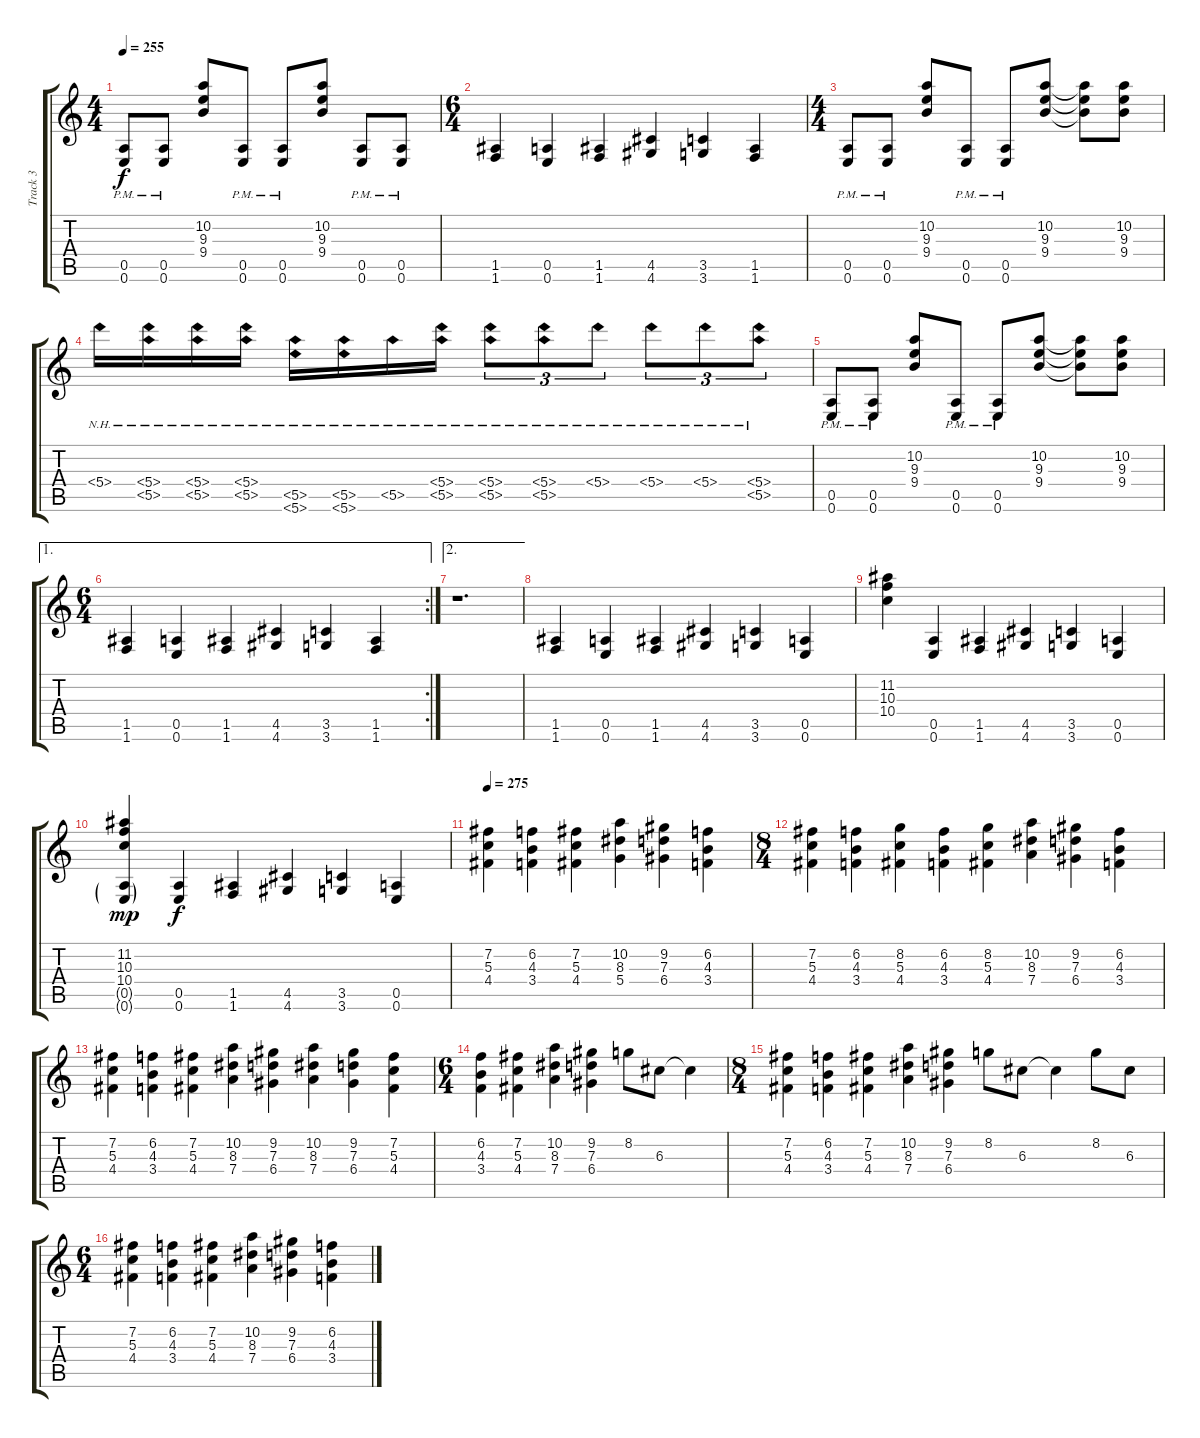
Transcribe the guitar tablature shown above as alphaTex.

\track ("Track 3" "Track 3") {instrument distortionguitar}
\staff {score tabs}
\tuning (E4 B3 G3 D3 A2 E2) {hide}
\ts (4 4)
\tempo 255
\clef g2
\ks c
(0.5{pm} 0.6{pm}).8{dy f} (0.5{pm} 0.6{pm}).8 (10.2 9.3 9.4).8 (0.5{pm} 0.6{pm}).8 (0.5{pm} 0.6{pm}).8 (10.2 9.3 9.4).8 (0.5{pm} 0.6{pm}).8 (0.5{pm} 0.6{pm}).8 |
\ts (6 4)
(1.5 1.6).4 (0.5 0.6).4 (1.5 1.6).4 (4.5 4.6).4 (3.5 3.6).4 (1.5 1.6).4 |
\ts (4 4)
(0.5{pm} 0.6{pm}).8 (0.5{pm} 0.6{pm}).8 (10.2 9.3 9.4).8 (0.5{pm} 0.6{pm}).8 (0.5{pm} 0.6{pm}).8 (10.2 9.3 9.4).8 (10.2{t} 9.3{t} 9.4{t}).8 (10.2 9.3 9.4).8 |
5.4{nh}.16 (5.4{nh} 5.5{nh}).16 (5.4{nh} 5.5{nh}).16 (5.4{nh} 5.5{nh}).16 (5.5{nh} 5.6{nh}).16 (5.5{nh} 5.6{nh}).16 5.5{nh}.16 (5.4{nh} 5.5{nh}).16 (5.4{nh} 5.5{nh}).8{tu (3 2)} (5.4{nh} 5.5{nh}).8{tu (3 2)} 5.4{nh}.8{tu (3 2)} 5.4{nh}.8{tu (3 2)} 5.4{nh}.8{tu (3 2)} (5.4{nh} 5.5{nh}).8{tu (3 2)} |
(0.5{pm} 0.6{pm}).8 (0.5{pm} 0.6{pm}).8 (10.2 9.3 9.4).8 (0.5{pm} 0.6{pm}).8 (0.5{pm} 0.6{pm}).8 (10.2 9.3 9.4).8 (10.2{t} 9.3{t} 9.4{t}).8 (10.2 9.3 9.4).8 |
\ae 1
\rc 2
\ts (6 4)
(1.5 1.6).4 (0.5 0.6).4 (1.5 1.6).4 (4.5 4.6).4 (3.5 3.6).4 (1.5 1.6).4 |
\ae 2
r.1{d} |
(1.5 1.6).4 (0.5 0.6).4 (1.5 1.6).4 (4.5 4.6).4 (3.5 3.6).4 (0.5 0.6).4 |
(11.2 10.3 10.4).4 (0.5 0.6).4 (1.5 1.6).4 (4.5 4.6).4 (3.5 3.6).4 (0.5 0.6).4 |
(11.2 10.3 10.4 0.5{g} 0.6{g}).4{dy mp} (0.5 0.6).4{dy f} (1.5 1.6).4 (4.5 4.6).4 (3.5 3.6).4 (0.5 0.6).4 |
\tempo 275
(7.2 5.3 4.4).4 (6.2 4.3 3.4).4 (7.2 5.3 4.4).4 (10.2 8.3 5.4).4 (9.2 7.3 6.4).4 (6.2 4.3 3.4).4 |
\ts (8 4)
(7.2 5.3 4.4).4 (6.2 4.3 3.4).4 (8.2 5.3 4.4).4 (6.2 4.3 3.4).4 (8.2 5.3 4.4).4 (10.2 8.3 7.4).4 (9.2 7.3 6.4).4 (6.2 4.3 3.4).4 |
(7.2 5.3 4.4).4 (6.2 4.3 3.4).4 (7.2 5.3 4.4).4 (10.2 8.3 7.4).4 (9.2 7.3 6.4).4 (10.2 8.3 7.4).4 (9.2 7.3 6.4).4 (7.2 5.3 4.4).4 |
\ts (6 4)
(6.2 4.3 3.4).4 (7.2 5.3 4.4).4 (10.2 8.3 7.4).4 (9.2 7.3 6.4).4 8.2.8 6.3.8 6.3{t}.4 |
\ts (8 4)
(7.2 5.3 4.4).4 (6.2 4.3 3.4).4 (7.2 5.3 4.4).4 (10.2 8.3 7.4).4 (9.2 7.3 6.4).4 8.2.8 6.3.8 6.3{t}.4 8.2.8 6.3.8 |
\ts (6 4)
(7.2 5.3 4.4).4 (6.2 4.3 3.4).4 (7.2 5.3 4.4).4 (10.2 8.3 7.4).4 (9.2 7.3 6.4).4 (6.2 4.3 3.4).4
